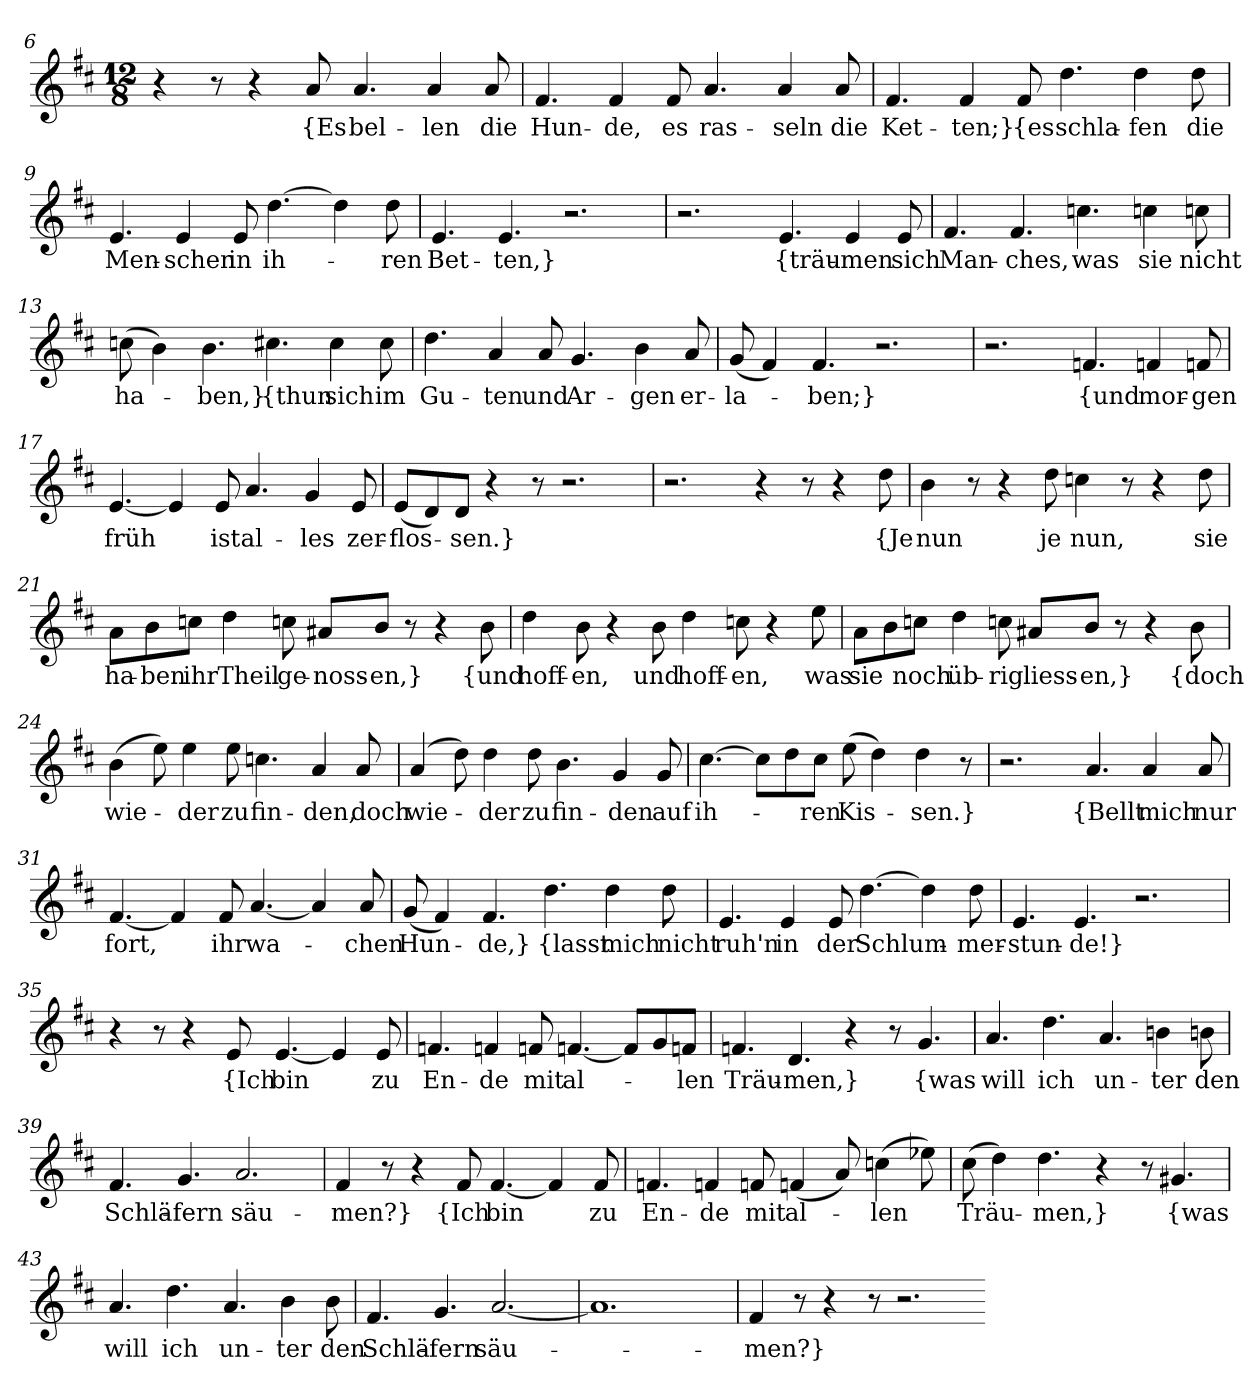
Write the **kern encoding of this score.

**kern	**text
*part1	*part1
*staff1	*staff1
*clefG2	*
*k[f#c#]	*
*M12/8	*
=6	=6
4r	.
8r	.
4r	.
8a	{Es
4.a	bel-
4a	-len
8a	die
=7	=7
4.f#	Hun-
4f#	-de,
8f#	es
4.a	ras-
4a	-seln
8a	die
=8	=8
4.f#	Ket-
4f#	-ten;}
8f#	{es
4.dd	schla-
4dd	-fen
8dd	die
=9	=9
4.e	Men-
4e	-schen
8e	in
[4.dd	ih-
4dd]	.
8dd	-ren
=10	=10
4.e	Bet-
4.e	-ten,}
2.r	.
=11	=11
2.r	.
4.e	{träu-
4e	-men
8e	sich
=12	=12
4.f#	Man-
4.f#	-ches,
4.ccn	was
4ccn	sie
8ccn	nicht
=13	=13
(8ccn	ha-
4b)	.
4.b	-ben,}
4.cc#X	{thun
4cc#	sich
8cc#	im
=14	=14
4.dd	Gu-
4a	-ten
8a	und
4.g	Ar-
4b	-gen
8a	er-
=15	=15
(8g	-la-
4f#)	.
4.f#	-ben;}
2.r	.
=16	=16
2.r	.
4.fn	{und
4fn	mor-
8fn	-gen
=17	=17
[4.e	früh
4e]	.
8e	ist
4.a	al-
4g	-les
8e	zer-
=18	=18
(8e/L	-flos-
8d/)	.
8d/J	-sen.}
4r	.
8r	.
2.r	.
=19	=19
2.r	.
4r	.
8r	.
4r	.
8dd	{Je
=20	=20
4b	nun
8r	.
4r	.
8dd	je
4ccn	nun,
8r	.
4r	.
8dd	sie
=21	=21
8a\L	ha-
8b\	-ben
8ccn\J	ihr
4dd	Theil
8ccn	ge-
8a#X/L	-noss-
8b/J	-en,}
8r	.
4r	.
8b	{und
=22	=22
4dd	hoff-
8b	-en,
4r	.
8b	und
4dd	hoff-
8ccn	-en,
4r	.
8ee	was
=23	=23
8a\L	sie
8b\	.
8ccn\J	noch
4dd	üb-
8ccn	-rig
8a#X/L	liess-
8b/J	-en,}
8r	.
4r	.
8b	{doch
=24	=24
(4b	wie-
8ee)	.
4ee	-der
8ee	zu
4.ccn	fin-
4a	-den,
8a	doch
=25	=25
(4a	wie-
8dd)	.
4dd	-der
8dd	zu
4.b	fin-
4g	-den
8g	auf
=26	=26
[4.cc#	ih-
8cc#\L]	.
8dd\	.
8cc#\J	-ren
(8ee	Kis-
4dd)	.
4dd	-sen.}
8r	.
=30	=30
2.r	.
4.a	{Bellt
4a	mich
8a	nur
=31	=31
[4.f#	fort,
4f#]	.
8f#	ihr
[4.a	wa-
4a]	.
8a	-chen
=32	=32
(8g	Hun-
4f#)	.
4.f#	-de,}
4.dd	{lasst
4dd	mich
8dd	nicht
=33	=33
4.e	ruh'n
4e	in
8e	der
[4.dd	Schlum-
4dd]	.
8dd	-mer-
=34	=34
4.e	-stun-
4.e	-de!}
2.r	.
=35	=35
4r	.
8r	.
4r	.
8e	{Ich
[4.e	bin
4e]	.
8e	zu
=36	=36
4.fn	En-
4fn	-de
8fn	mit
[4.fn	al-
8fn/L]	.
8g/	.
8fn/J	-len
=37	=37
4.fn	Träu-
4.d	-men,}
4r	.
8r	.
4.g	{was
=38	=38
4.a	will
4.dd	ich
4.a	un-
4bn	-ter
8bn	den
=39	=39
4.f#	Schlä-
4.g	-fern
2.a	säu-
=40	=40
4f#	-men?}
8r	.
4r	.
8f#	{Ich
[4.f#	bin
4f#]	.
8f#	zu
=41	=41
4.fn	En-
4fn	-de
8fn	mit
(4fn	al-
8a)	.
(4ccn	-len
8ee-X)	.
=42	=42
(8cc#	Träu-
4dd)	.
4.dd	-men,}
4r	.
8r	.
4.g#X	{was
=43	=43
4.a	will
4.dd	ich
4.a	un-
4b	-ter
8b	den
=44	=44
4.f#	Schlä-
4.g	-fern
[2.a	säu-
=45	=45
1.a]	.
=46	=46
4f#	-men?}
8r	.
4r	.
8r	.
2.r	.
=-	=-
*-	*-
